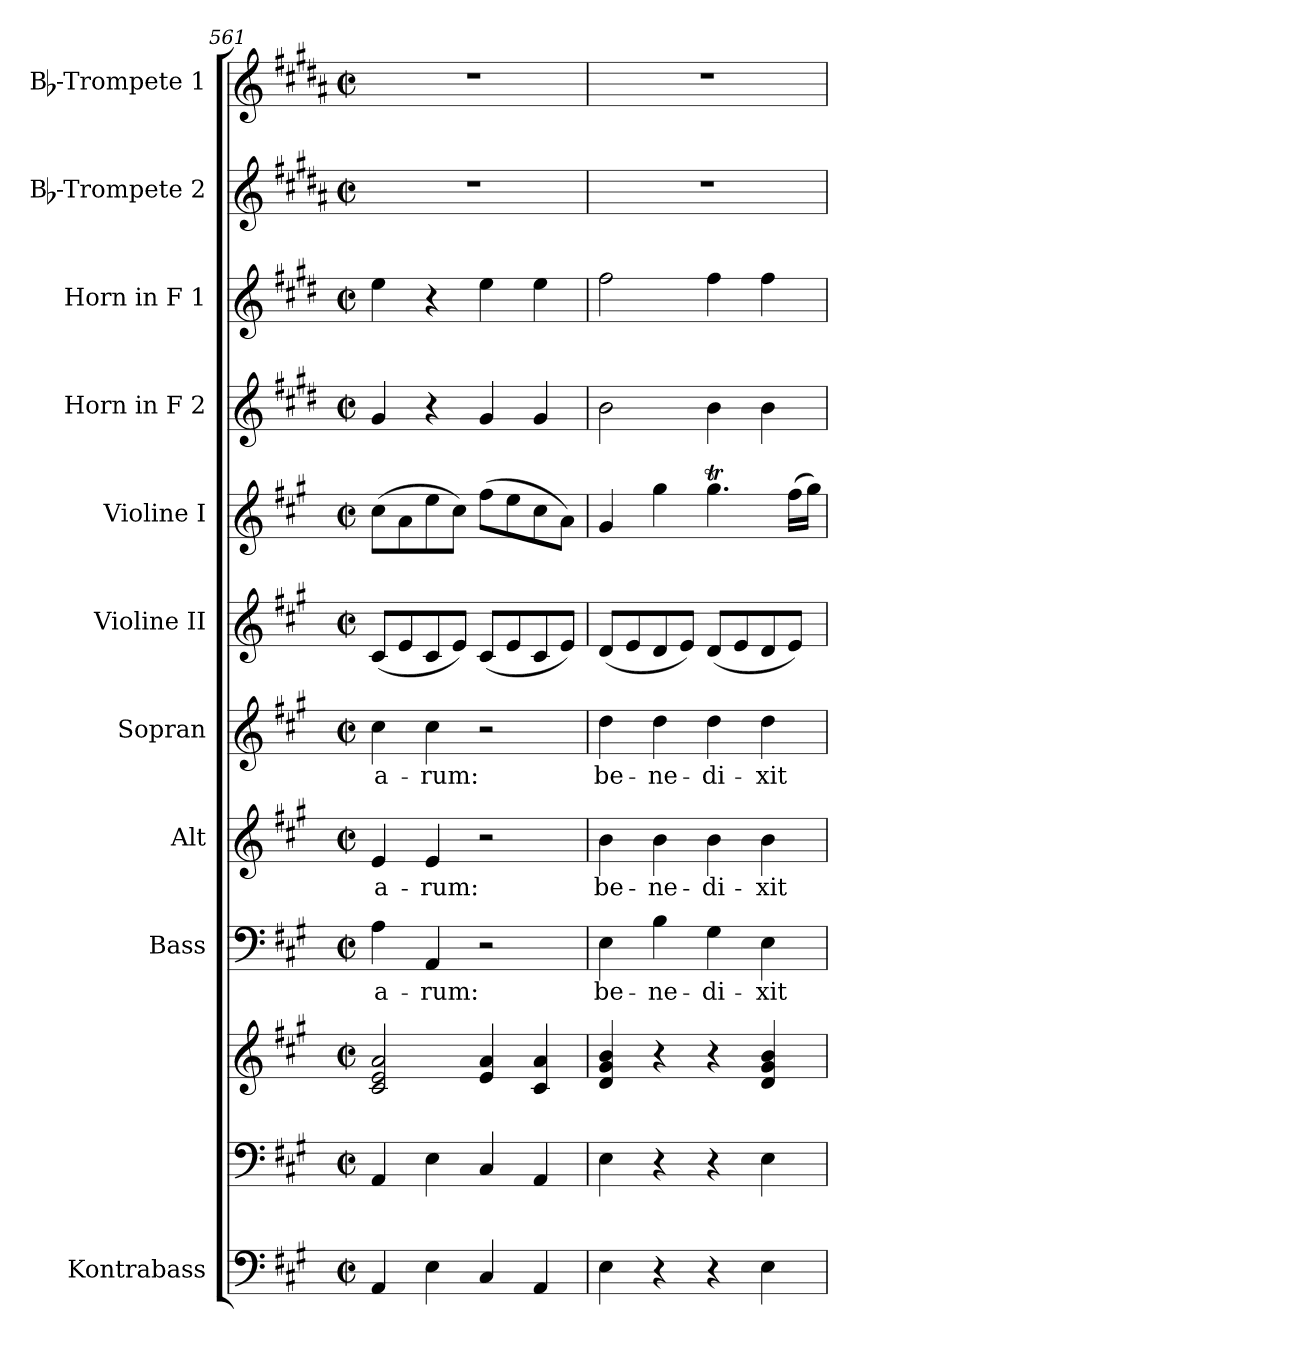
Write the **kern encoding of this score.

**kern	**kern	**kern	**kern	**text	**kern	**text	**kern	**text	**kern	**kern	**kern	**kern	**kern	**kern
*part11	*part10	*part10	*part9	*part9	*part8	*part8	*part7	*part7	*part6	*part5	*part4	*part3	*part2	*part1
*staff12	*staff11	*staff10	*staff9	*staff9	*staff8	*staff8	*staff7	*staff7	*staff6	*staff5	*staff4	*staff3	*staff2	*staff1
*I"Kontrabass	*	*	*I"Bass	*	*I"Alt	*	*I"Sopran	*	*I"Violine II	*I"Violine I	*I"Horn in F 2	*I"Horn in F 1	*I"Bb-Trompete 2	*I"Bb-Trompete 1
*I'Kb.	*	*	*I'B.	*	*I'A.	*	*I'S.	*	*I'Vl. II	*I'Vl. I	*	*	*I'Bb Trp. 2	*I'Bb Trp. 1
*clefF4	*clefF4	*clefG2	*clefF4	*	*clefG2	*	*clefG2	*	*clefG2	*clefG2	*clefG2	*clefG2	*clefG2	*clefG2
*ITrd7c12	*	*	*	*	*	*	*	*	*	*	*ITrd4c7	*ITrd4c7	*ITrd1c2	*ITrd1c2
*k[f#c#g#]	*k[f#c#g#]	*k[f#c#g#]	*k[f#c#g#]	*	*k[f#c#g#]	*	*k[f#c#g#]	*	*k[f#c#g#]	*k[f#c#g#]	*k[f#c#g#]	*k[f#c#g#]	*k[f#c#g#]	*k[f#c#g#]
*A:	*A:	*A:	*A:	*	*A:	*	*A:	*	*A:	*A:	*A:	*A:	*A:	*A:
*M2/2	*M2/2	*M2/2	*M2/2	*	*M2/2	*	*M2/2	*	*M2/2	*M2/2	*M2/2	*M2/2	*M2/2	*M2/2
*met(c|)	*met(c|)	*met(c|)	*met(c|)	*	*met(c|)	*	*met(c|)	*	*met(c|)	*met(c|)	*met(c|)	*met(c|)	*met(c|)	*met(c|)
=561	=561	=561	=561	=561	=561	=561	=561	=561	=561	=561	=561	=561	=561	=561
!	!	!	!	!LO:LY:b	!	!LO:LY:b	!	!LO:LY:b	!	!	!	!	!	!
4AAA/	4AA/	2c#/ 2e/ 2a/	4A\	-a-	4e/	-a-	4cc#\	-a-	(<8c#/L	(>8cc#\L	4c#/	4a\	1r	1r
.	.	.	.	.	.	.	.	.	8e/	8a\	.	.	.	.
!	!	!	!	!LO:LY:b	!	!LO:LY:b	!	!LO:LY:b	!	!	!	!	!	!
4EE\	4E\	.	4AA/	-rum:	4e/	-rum:	4cc#\	-rum:	8c#/	8ee\	4r	4r	.	.
.	.	.	.	.	.	.	.	.	8e/J)	8cc#\J)	.	.	.	.
4CC#/	4C#/	4e/ 4a/	2r	.	2r	.	2r	.	(<8c#/L	(>8ff#\L	4c#/	4a\	.	.
.	.	.	.	.	.	.	.	.	8e/	8ee\	.	.	.	.
4AAA/	4AA/	4c#/ 4a/	.	.	.	.	.	.	8c#/	8cc#\	4c#/	4a\	.	.
.	.	.	.	.	.	.	.	.	8e/J)	8a\J)	.	.	.	.
=562	=562	=562	=562	=562	=562	=562	=562	=562	=562	=562	=562	=562	=562	=562
!	!	!	!	!LO:LY:b	!	!LO:LY:b	!	!LO:LY:b	!	!	!	!	!	!
4EE\	4E\	4d/ 4g#/ 4b/	4E\	be-	4b\	be-	4dd\	be-	(<8d/L	4g#/	2e\	2b\	1r	1r
.	.	.	.	.	.	.	.	.	8e/	.	.	.	.	.
!	!	!	!	!LO:LY:b	!	!LO:LY:b	!	!LO:LY:b	!	!	!	!	!	!
4r	4r	4r	4B\	-ne-	4b\	-ne-	4dd\	-ne-	8d/	4gg#\	.	.	.	.
.	.	.	.	.	.	.	.	.	8e/J)	.	.	.	.	.
!	!	!	!	!LO:LY:b	!	!LO:LY:b	!	!LO:LY:b	!	!	!	!	!	!
4r	4r	4r	4G#\	-di-	4b\	-di-	4dd\	-di-	(<8d/L	4.gg#t\	4e\	4b\	.	.
.	.	.	.	.	.	.	.	.	8e/	.	.	.	.	.
!	!	!	!	!LO:LY:b	!	!LO:LY:b	!	!LO:LY:b	!	!	!	!	!	!
4EE\	4E\	4d/ 4g#/ 4b/	4E\	-xit	4b\	-xit	4dd\	-xit	8d/	.	4e\	4b\	.	.
.	.	.	.	.	.	.	.	.	8e/J)	(>16ff#\LL	.	.	.	.
.	.	.	.	.	.	.	.	.	.	16gg#\JJ)	.	.	.	.
=	=	=	=	=	=	=	=	=	=	=	=	=	=	=
*-	*-	*-	*-	*-	*-	*-	*-	*-	*-	*-	*-	*-	*-	*-
